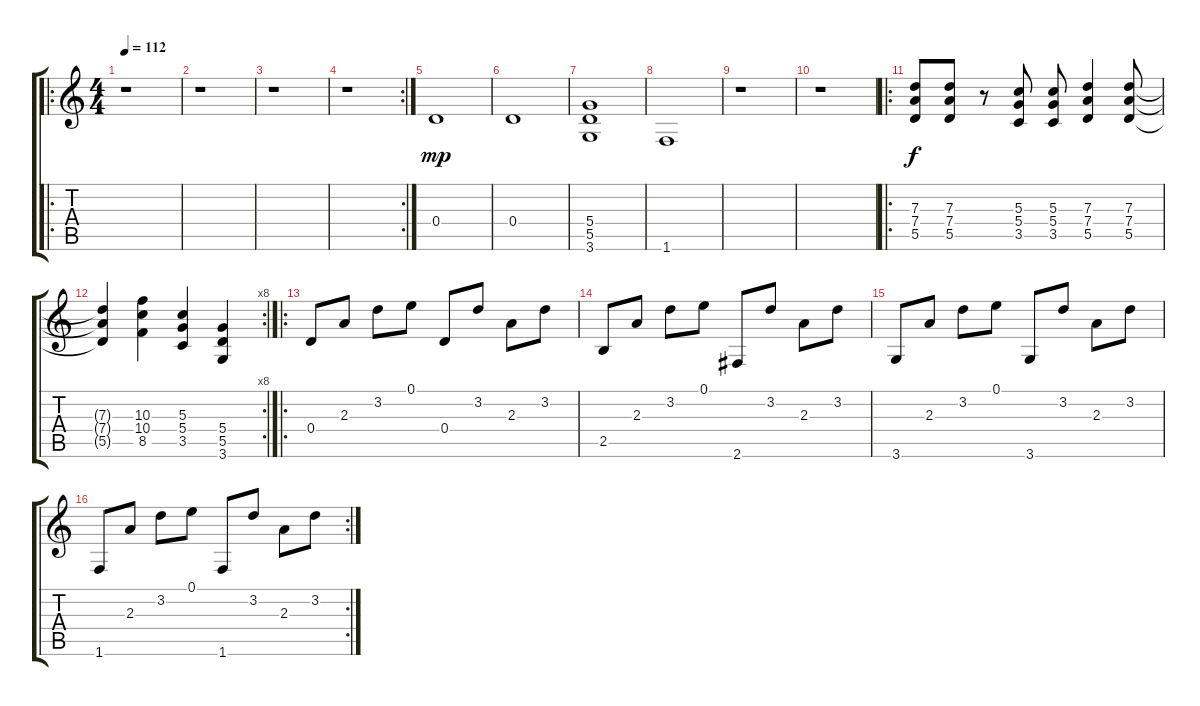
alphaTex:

\track "" {instrument distortionguitar}
\staff {score tabs}
\tuning (E4 B3 G3 D3 A2 E2) {hide}
\ro
\ts (4 4)
\tempo 112
\clef g2
\ks c
r.1{dy mp instrument distortionguitar} |
r.1 |
r.1 |
\rc 2
r.1 |
0.4.1 |
0.4.1 |
(5.4 5.5 3.6).1 |
1.6.1 |
r.1 |
r.1 |
\ro
(7.3 7.4 5.5).8{dy f} (7.3 7.4 5.5).8 r.8 (5.3 5.4 3.5).8 (5.3 5.4 3.5).8 (7.3 7.4 5.5).4 (7.3 7.4 5.5).8 |
\rc 8
(7.3{t} 7.4{t} 5.5{t}).4 (10.3 10.4 8.5).4 (5.3 5.4 3.5).4 (5.4 5.5 3.6).4 |
\ro
0.4.8 2.3.8 3.2.8 0.1.8 0.4.8 3.2.8 2.3.8 3.2.8 |
2.5.8 2.3.8 3.2.8 0.1.8 2.6.8 3.2.8 2.3.8 3.2.8 |
3.6.8 2.3.8 3.2.8 0.1.8 3.6.8 3.2.8 2.3.8 3.2.8 |
\rc 2
1.6.8 2.3.8 3.2.8 0.1.8 1.6.8 3.2.8 2.3.8 3.2.8
